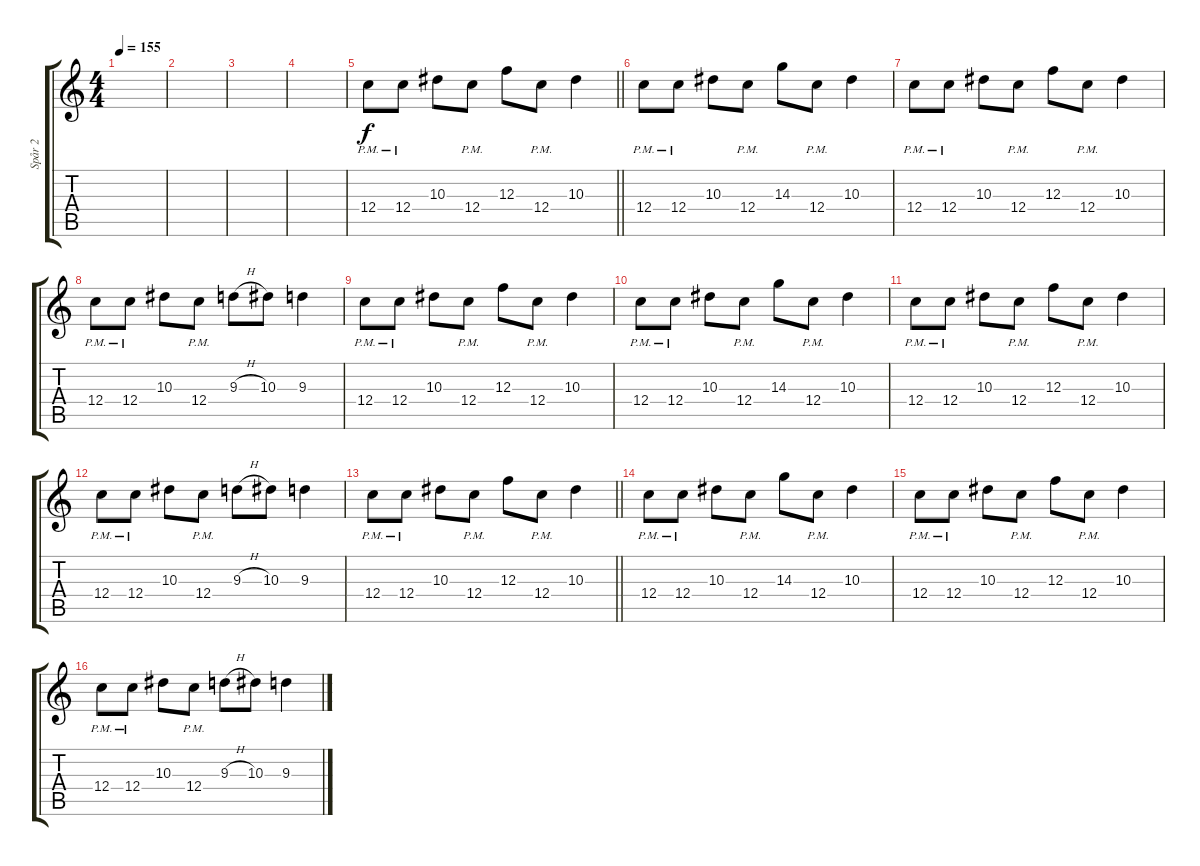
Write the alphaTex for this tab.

\track ("Spår 2" "Spår 2") {instrument distortionguitar}
\staff {score tabs}
\tuning (D4 A3 F3 C3 G2 D2) {hide}
\ts (4 4)
\tempo 155
\clef g2
\ks c
|
|
|
|
\barLineRight lightlight
12.4{pm}.8 12.4{pm}.8 10.3.8 12.4{pm}.8 12.3.8 12.4{pm}.8 10.3.4 |
12.4{pm}.8 12.4{pm}.8 10.3.8 12.4{pm}.8 14.3.8 12.4{pm}.8 10.3.4 |
12.4{pm}.8 12.4{pm}.8 10.3.8 12.4{pm}.8 12.3.8 12.4{pm}.8 10.3.4 |
12.4{pm}.8 12.4{pm}.8 10.3.8 12.4{pm}.8 9.3{h}.8 10.3.8 9.3.4 |
12.4{pm}.8 12.4{pm}.8 10.3.8 12.4{pm}.8 12.3.8 12.4{pm}.8 10.3.4 |
12.4{pm}.8 12.4{pm}.8 10.3.8 12.4{pm}.8 14.3.8 12.4{pm}.8 10.3.4 |
12.4{pm}.8 12.4{pm}.8 10.3.8 12.4{pm}.8 12.3.8 12.4{pm}.8 10.3.4 |
12.4{pm}.8 12.4{pm}.8 10.3.8 12.4{pm}.8 9.3{h}.8 10.3.8 9.3.4 |
\barLineRight lightlight
12.4{pm}.8 12.4{pm}.8 10.3.8 12.4{pm}.8 12.3.8 12.4{pm}.8 10.3.4 |
12.4{pm}.8 12.4{pm}.8 10.3.8 12.4{pm}.8 14.3.8 12.4{pm}.8 10.3.4 |
12.4{pm}.8 12.4{pm}.8 10.3.8 12.4{pm}.8 12.3.8 12.4{pm}.8 10.3.4 |
12.4{pm}.8 12.4{pm}.8 10.3.8 12.4{pm}.8 9.3{h}.8 10.3.8 9.3.4
